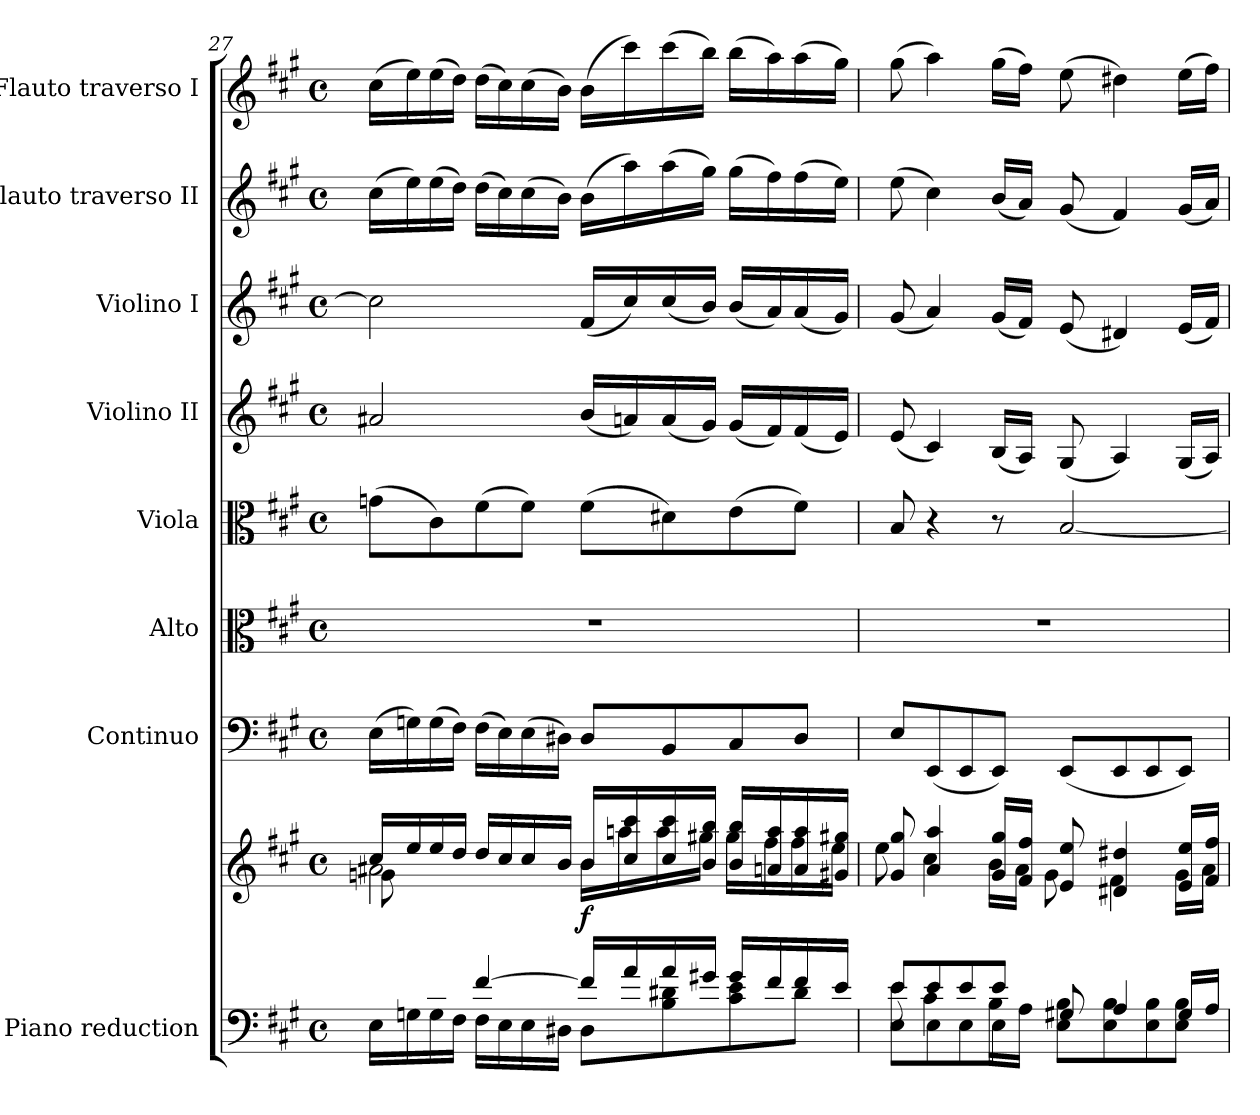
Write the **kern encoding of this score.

**kern	**kern	**dynam	**kern	**kern	**kern	**kern	**kern	**kern	**kern
*part8	*part8	*part8	*part7	*part6	*part5	*part4	*part3	*part2	*part1
*staff9	*staff8	*staff8/9	*staff7	*staff6	*staff5	*staff4	*staff3	*staff2	*staff1
*I"Piano reduction	*	*	*I"Continuo	*I"Alto	*I"Viola	*I"Violino II	*I"Violino I	*I"Flauto traverso II	*I"Flauto traverso I
*I'Pno	*	*	*	*	*I'Vla	*	*I'Vln	*I'Fl	*I'Fl
*clefF4	*clefG2	*	*clefF4	*clefC3	*clefC3	*clefG2	*clefG2	*clefG2	*clefG2
*k[f#c#g#]	*k[f#c#g#]	*	*k[f#c#g#]	*k[f#c#g#]	*k[f#c#g#]	*k[f#c#g#]	*k[f#c#g#]	*k[f#c#g#]	*k[f#c#g#]
*A:	*A:	*	*A:	*A:	*A:	*A:	*A:	*A:	*A:
*M4/4	*M4/4	*	*M4/4	*M4/4	*M4/4	*M4/4	*M4/4	*M4/4	*M4/4
*met(c)	*met(c)	*	*met(c)	*met(c)	*met(c)	*met(c)	*met(c)	*met(c)	*met(c)
=27	=27	=27	=27	=27	=27	=27	=27	=27	=27
*^	*^	*	*	*	*	*	*	*	*
*	*	*	*^	*	*	*	*	*	*	*	*
8ryy	16E\LL	16cc#/LL	2a#X\	8gn\L	.	(>16E\LL	1r	(>8gn\L	2a#X/	2cc#\]	(>16cc#\LL	(>16cc#\LL
.	16Gn\	16ee/	.	.	.	16Gn\)	.	.	.	.	16ee\)	16ee\)
8c#/J	16G\	16ee/	.	2..ryy	.	(>16G\	.	8c#\)	.	.	(>16ee\	(>16ee\
.	16F#\JJ	16dd/JJ	.	.	.	16F#\JJ)	.	.	.	.	16dd\JJ)	16dd\JJ)
[4f#/	16F#\LL	16dd/LL	.	.	.	(>16F#\LL	.	(>8f#\	.	.	(>16dd\LL	(>16dd\LL
.	16E\	16cc#/	.	.	.	16E\)	.	.	.	.	16cc#\)	16cc#\)
.	16E\	16cc#/	.	.	.	(>16E\	.	8f#\J)	.	.	(>16cc#\	(>16cc#\
.	16D#X\JJ	16b/JJ	.	.	.	16D#X\JJ)	.	.	.	.	16b\JJ)	16b\JJ)
!	!	!	!	!	!LO:DY:b	!	!	!	!	!	!	!
16f#/LL]	8D#\L	16b/LL	16b\LL	.	f	8D#/L	.	(>8f#\L	(<16b/LL	(<16f#/LL	(>16b\LL	(>16b\LL
16a/	.	16cc#/ 16ccc#/	16aan\	.	.	.	.	.	16an/)	16cc#/)	16aa\)	16ccc#\)
16a/	8B\ 8d#X\	16cc#/ 16ccc#/	16aa\	.	.	8BB/	.	8d#X\)	(<16a/	(<16cc#/	(>16aa\	(>16ccc#\
16g#X/JJ	.	16b/ 16bb/JJ	16gg#X\JJ	.	.	.	.	.	16g#/JJ)	16b/JJ)	16gg#\JJ)	16bb\JJ)
16g#/LL	8c#\ 8e\	16b/ 16bb/LL	16gg#\LL	.	.	8C#/	.	(>8e\	(<16g#/LL	(<16b/LL	(>16gg#\LL	(>16bb\LL
16f#/	.	16an/ 16aa/	16ff#\	.	.	.	.	.	16f#/)	16a/)	16ff#\)	16aa\)
16f#/	8d#\J	16a/ 16aa/	16ff#\	.	.	8D#/J	.	8f#\J)	(<16f#/	(<16a/	(>16ff#\	(>16aa\
16e/JJ	.	16g#X/ 16gg#X/JJ	16ee\JJ	.	.	.	.	.	16e/JJ)	16g#/JJ)	16ee\JJ)	16gg#\JJ)
*	*	*	*v	*v	*	*	*	*	*	*	*	*
!!LO:LB:g=z
=28	=28	=28	=28	=28	=28	=28	=28	=28	=28	=28	=28
*	*^	*	*	*	*	*	*	*	*	*	*
8e/L	8E\L	8e\	8g#/ 8gg#/	8ee\	.	8E/L	1r	8B/	(<8e/	(<8g#/	(>8ee\	(>8gg#\
8e/	8E\	4c#\	4a/ 4aa/	4cc#\	.	(<8EE/	.	4r	4c#/)	4a/)	4cc#\)	4aa\)
8e/	8E\	.	.	.	.	8EE/	.	.	.	.	.	.
8e/J	8E\J	16B\LL	16g#/ 16gg#/LL	16b\LL	.	8EE/J)	.	8r	(<16B/LL	(<16g#/LL	(<16b/LL	(>16gg#\LL
.	.	16A\JJ	16f#/ 16ff#/JJ	16a\JJ	.	.	.	.	16A/JJ)	16f#/JJ)	16a/JJ)	16ff#\JJ)
8G#X/	8E\ 8B\L	2ryy	8e/ 8ee/	8g#\	.	(<8EE/L	.	[2B/	(<8G#/	(<8e/	(<8g#/	(>8ee\
4A/	8E\ 8B\	.	4d#X/ 4dd#X/	4f#\	.	8EE/	.	.	4A/)	4d#X/)	4f#/)	4dd#X\)
.	8E\ 8B\	.	.	.	.	8EE/	.	.	.	.	.	.
16G#/LL	8E\ 8B\J	.	16e/ 16ee/LL	16g#\LL	.	8EE/J)	.	.	(<16G#/LL	(<16e/LL	(<16g#/LL	(>16ee\LL
16A/JJ	.	.	16f#/ 16ff#/JJ	16a\JJ	.	.	.	.	16A/JJ)	16f#/JJ)	16a/JJ)	16ff#\JJ)
*v	*v	*v	*	*	*	*	*	*	*	*	*	*
*	*v	*v	*	*	*	*	*	*	*	*
=	=	=	=	=	=	=	=	=	=
*-	*-	*-	*-	*-	*-	*-	*-	*-	*-
